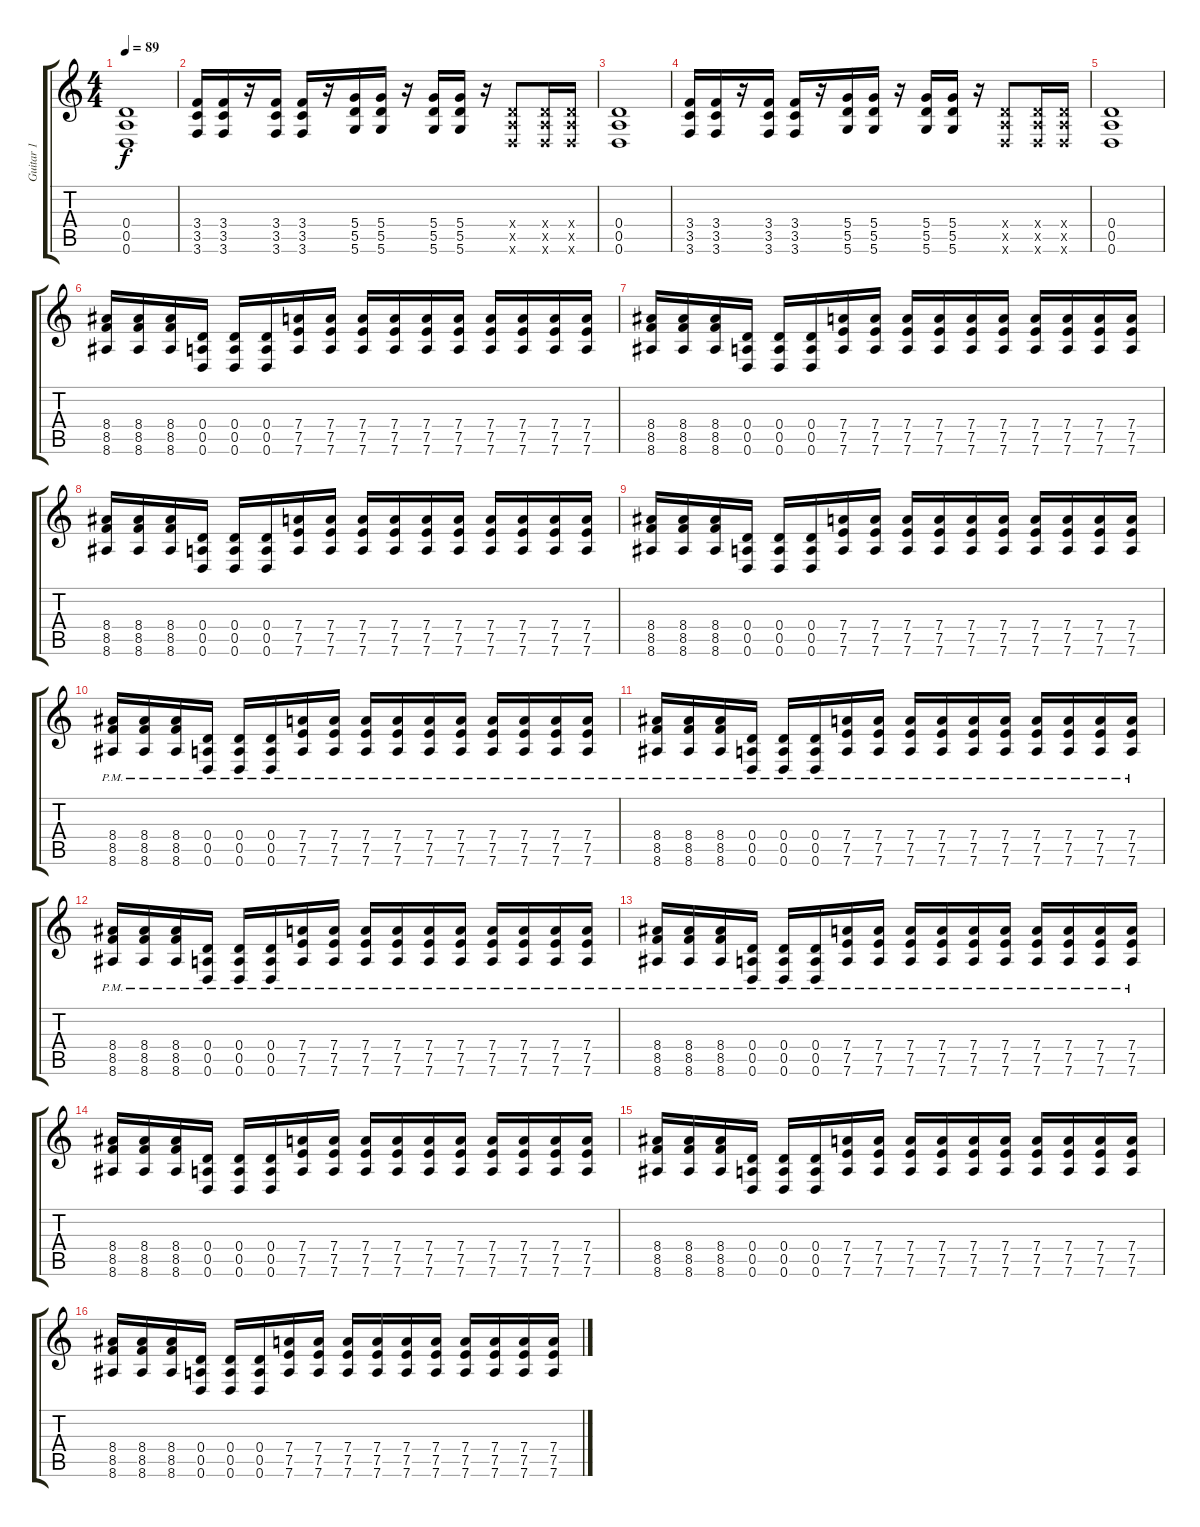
\track ("Guitar 1" "Guitar 1") {instrument distortionguitar}
\staff {score tabs}
\tuning (E4 B3 G3 D3 A2 D2) {hide}
\ts (4 4)
\tempo 89
\clef g2
\ks c
(0.4 0.5 0.6).1{dy f} |
(3.4 3.5 3.6).16 (3.4 3.5 3.6).16 r.16 (3.4 3.5 3.6).16 (3.4 3.5 3.6).16 r.16 (5.4 5.5 5.6).16 (5.4 5.5 5.6).16 r.16 (5.4 5.5 5.6).16 (5.4 5.5 5.6).16 r.16 (0.4{x} 0.5{x} 0.6{x}).8 (0.4{x} 0.5{x} 0.6{x}).16 (0.4{x} 0.5{x} 0.6{x}).16 |
(0.4 0.5 0.6).1 |
(3.4 3.5 3.6).16 (3.4 3.5 3.6).16 r.16 (3.4 3.5 3.6).16 (3.4 3.5 3.6).16 r.16 (5.4 5.5 5.6).16 (5.4 5.5 5.6).16 r.16 (5.4 5.5 5.6).16 (5.4 5.5 5.6).16 r.16 (0.4{x} 0.5{x} 0.6{x}).8 (0.4{x} 0.5{x} 0.6{x}).16 (0.4{x} 0.5{x} 0.6{x}).16 |
(0.4 0.5 0.6).1 |
(8.4 8.5 8.6).16 (8.4 8.5 8.6).16 (8.4 8.5 8.6).16 (0.4 0.5 0.6).16 (0.4 0.5 0.6).16 (0.4 0.5 0.6).16 (7.4 7.5 7.6).16 (7.4 7.5 7.6).16 (7.4 7.5 7.6).16 (7.4 7.5 7.6).16 (7.4 7.5 7.6).16 (7.4 7.5 7.6).16 (7.4 7.5 7.6).16 (7.4 7.5 7.6).16 (7.4 7.5 7.6).16 (7.4 7.5 7.6).16 |
(8.4 8.5 8.6).16 (8.4 8.5 8.6).16 (8.4 8.5 8.6).16 (0.4 0.5 0.6).16 (0.4 0.5 0.6).16 (0.4 0.5 0.6).16 (7.4 7.5 7.6).16 (7.4 7.5 7.6).16 (7.4 7.5 7.6).16 (7.4 7.5 7.6).16 (7.4 7.5 7.6).16 (7.4 7.5 7.6).16 (7.4 7.5 7.6).16 (7.4 7.5 7.6).16 (7.4 7.5 7.6).16 (7.4 7.5 7.6).16 |
(8.4 8.5 8.6).16 (8.4 8.5 8.6).16 (8.4 8.5 8.6).16 (0.4 0.5 0.6).16 (0.4 0.5 0.6).16 (0.4 0.5 0.6).16 (7.4 7.5 7.6).16 (7.4 7.5 7.6).16 (7.4 7.5 7.6).16 (7.4 7.5 7.6).16 (7.4 7.5 7.6).16 (7.4 7.5 7.6).16 (7.4 7.5 7.6).16 (7.4 7.5 7.6).16 (7.4 7.5 7.6).16 (7.4 7.5 7.6).16 |
(8.4 8.5 8.6).16 (8.4 8.5 8.6).16 (8.4 8.5 8.6).16 (0.4 0.5 0.6).16 (0.4 0.5 0.6).16 (0.4 0.5 0.6).16 (7.4 7.5 7.6).16 (7.4 7.5 7.6).16 (7.4 7.5 7.6).16 (7.4 7.5 7.6).16 (7.4 7.5 7.6).16 (7.4 7.5 7.6).16 (7.4 7.5 7.6).16 (7.4 7.5 7.6).16 (7.4 7.5 7.6).16 (7.4 7.5 7.6).16 |
(8.4{pm} 8.5{pm} 8.6{pm}).16 (8.4{pm} 8.5{pm} 8.6{pm}).16 (8.4{pm} 8.5{pm} 8.6{pm}).16 (0.4{pm} 0.5{pm} 0.6{pm}).16 (0.4{pm} 0.5{pm} 0.6{pm}).16 (0.4{pm} 0.5{pm} 0.6{pm}).16 (7.4{pm} 7.5{pm} 7.6{pm}).16 (7.4{pm} 7.5{pm} 7.6{pm}).16 (7.4{pm} 7.5{pm} 7.6{pm}).16 (7.4{pm} 7.5{pm} 7.6{pm}).16 (7.4{pm} 7.5{pm} 7.6{pm}).16 (7.4{pm} 7.5{pm} 7.6{pm}).16 (7.4{pm} 7.5{pm} 7.6{pm}).16 (7.4{pm} 7.5{pm} 7.6{pm}).16 (7.4{pm} 7.5{pm} 7.6{pm}).16 (7.4{pm} 7.5{pm} 7.6{pm}).16 |
(8.4{pm} 8.5{pm} 8.6{pm}).16 (8.4{pm} 8.5{pm} 8.6{pm}).16 (8.4{pm} 8.5{pm} 8.6{pm}).16 (0.4{pm} 0.5{pm} 0.6{pm}).16 (0.4{pm} 0.5{pm} 0.6{pm}).16 (0.4{pm} 0.5{pm} 0.6{pm}).16 (7.4{pm} 7.5{pm} 7.6{pm}).16 (7.4{pm} 7.5{pm} 7.6{pm}).16 (7.4{pm} 7.5{pm} 7.6{pm}).16 (7.4{pm} 7.5{pm} 7.6{pm}).16 (7.4{pm} 7.5{pm} 7.6{pm}).16 (7.4{pm} 7.5{pm} 7.6{pm}).16 (7.4{pm} 7.5{pm} 7.6{pm}).16 (7.4{pm} 7.5{pm} 7.6{pm}).16 (7.4{pm} 7.5{pm} 7.6{pm}).16 (7.4{pm} 7.5{pm} 7.6{pm}).16 |
(8.4{pm} 8.5{pm} 8.6{pm}).16 (8.4{pm} 8.5{pm} 8.6{pm}).16 (8.4{pm} 8.5{pm} 8.6{pm}).16 (0.4{pm} 0.5{pm} 0.6{pm}).16 (0.4{pm} 0.5{pm} 0.6{pm}).16 (0.4{pm} 0.5{pm} 0.6{pm}).16 (7.4{pm} 7.5{pm} 7.6{pm}).16 (7.4{pm} 7.5{pm} 7.6{pm}).16 (7.4{pm} 7.5{pm} 7.6{pm}).16 (7.4{pm} 7.5{pm} 7.6{pm}).16 (7.4{pm} 7.5{pm} 7.6{pm}).16 (7.4{pm} 7.5{pm} 7.6{pm}).16 (7.4{pm} 7.5{pm} 7.6{pm}).16 (7.4{pm} 7.5{pm} 7.6{pm}).16 (7.4{pm} 7.5{pm} 7.6{pm}).16 (7.4{pm} 7.5{pm} 7.6{pm}).16 |
(8.4{pm} 8.5{pm} 8.6{pm}).16 (8.4{pm} 8.5{pm} 8.6{pm}).16 (8.4{pm} 8.5{pm} 8.6{pm}).16 (0.4{pm} 0.5{pm} 0.6{pm}).16 (0.4{pm} 0.5{pm} 0.6{pm}).16 (0.4{pm} 0.5{pm} 0.6{pm}).16 (7.4{pm} 7.5{pm} 7.6{pm}).16 (7.4{pm} 7.5{pm} 7.6{pm}).16 (7.4{pm} 7.5{pm} 7.6{pm}).16 (7.4{pm} 7.5{pm} 7.6{pm}).16 (7.4{pm} 7.5{pm} 7.6{pm}).16 (7.4{pm} 7.5{pm} 7.6{pm}).16 (7.4{pm} 7.5{pm} 7.6{pm}).16 (7.4{pm} 7.5{pm} 7.6{pm}).16 (7.4{pm} 7.5{pm} 7.6{pm}).16 (7.4{pm} 7.5{pm} 7.6{pm}).16 |
(8.4 8.5 8.6).16 (8.4 8.5 8.6).16 (8.4 8.5 8.6).16 (0.4 0.5 0.6).16 (0.4 0.5 0.6).16 (0.4 0.5 0.6).16 (7.4 7.5 7.6).16 (7.4 7.5 7.6).16 (7.4 7.5 7.6).16 (7.4 7.5 7.6).16 (7.4 7.5 7.6).16 (7.4 7.5 7.6).16 (7.4 7.5 7.6).16 (7.4 7.5 7.6).16 (7.4 7.5 7.6).16 (7.4 7.5 7.6).16 |
(8.4 8.5 8.6).16 (8.4 8.5 8.6).16 (8.4 8.5 8.6).16 (0.4 0.5 0.6).16 (0.4 0.5 0.6).16 (0.4 0.5 0.6).16 (7.4 7.5 7.6).16 (7.4 7.5 7.6).16 (7.4 7.5 7.6).16 (7.4 7.5 7.6).16 (7.4 7.5 7.6).16 (7.4 7.5 7.6).16 (7.4 7.5 7.6).16 (7.4 7.5 7.6).16 (7.4 7.5 7.6).16 (7.4 7.5 7.6).16 |
(8.4 8.5 8.6).16 (8.4 8.5 8.6).16 (8.4 8.5 8.6).16 (0.4 0.5 0.6).16 (0.4 0.5 0.6).16 (0.4 0.5 0.6).16 (7.4 7.5 7.6).16 (7.4 7.5 7.6).16 (7.4 7.5 7.6).16 (7.4 7.5 7.6).16 (7.4 7.5 7.6).16 (7.4 7.5 7.6).16 (7.4 7.5 7.6).16 (7.4 7.5 7.6).16 (7.4 7.5 7.6).16 (7.4 7.5 7.6).16
